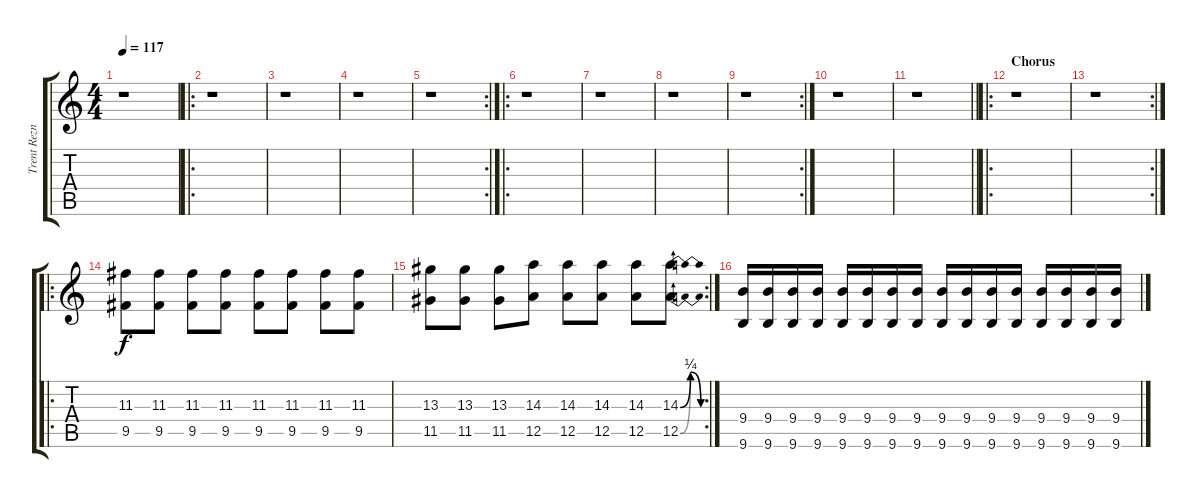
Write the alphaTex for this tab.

\track ("Trent Reznor" "Trent Rezn") {instrument distortionguitar}
\staff {score tabs}
\tuning (E4 B3 G3 D3 A2 D2) {hide}
\ts (4 4)
\tempo 117
\clef g2
\ks c
r.1{dy f} |
\ro
r.1 |
r.1 |
r.1 |
\rc 2
r.1 |
\ro
r.1 |
r.1 |
r.1 |
\rc 2
r.1 |
r.1 |
\barLineRight lightlight
r.1 |
\ro
\section ("" "Chorus")
r.1 |
\rc 2
r.1 |
\ro
(11.3 9.5).8 (11.3 9.5).8 (11.3 9.5).8 (11.3 9.5).8 (11.3 9.5).8 (11.3 9.5).8 (11.3 9.5).8 (11.3 9.5).8 |
\rc 2
(13.3 11.5).8 (13.3 11.5).8 (13.3 11.5).8 (14.3 12.5).8 (14.3 12.5).8 (14.3 12.5).8 (14.3 12.5).8 (14.3{be (bendrelease 0 0 50 1 50 1 60 0)} 12.5{be (bendrelease 0 0 50 1 50 1 60 0)}).8 |
(9.4 9.6).16 (9.4 9.6).16 (9.4 9.6).16 (9.4 9.6).16 (9.4 9.6).16 (9.4 9.6).16 (9.4 9.6).16 (9.4 9.6).16 (9.4 9.6).16 (9.4 9.6).16 (9.4 9.6).16 (9.4 9.6).16 (9.4 9.6).16 (9.4 9.6).16 (9.4 9.6).16 (9.4{ss} 9.6{ss}).16
